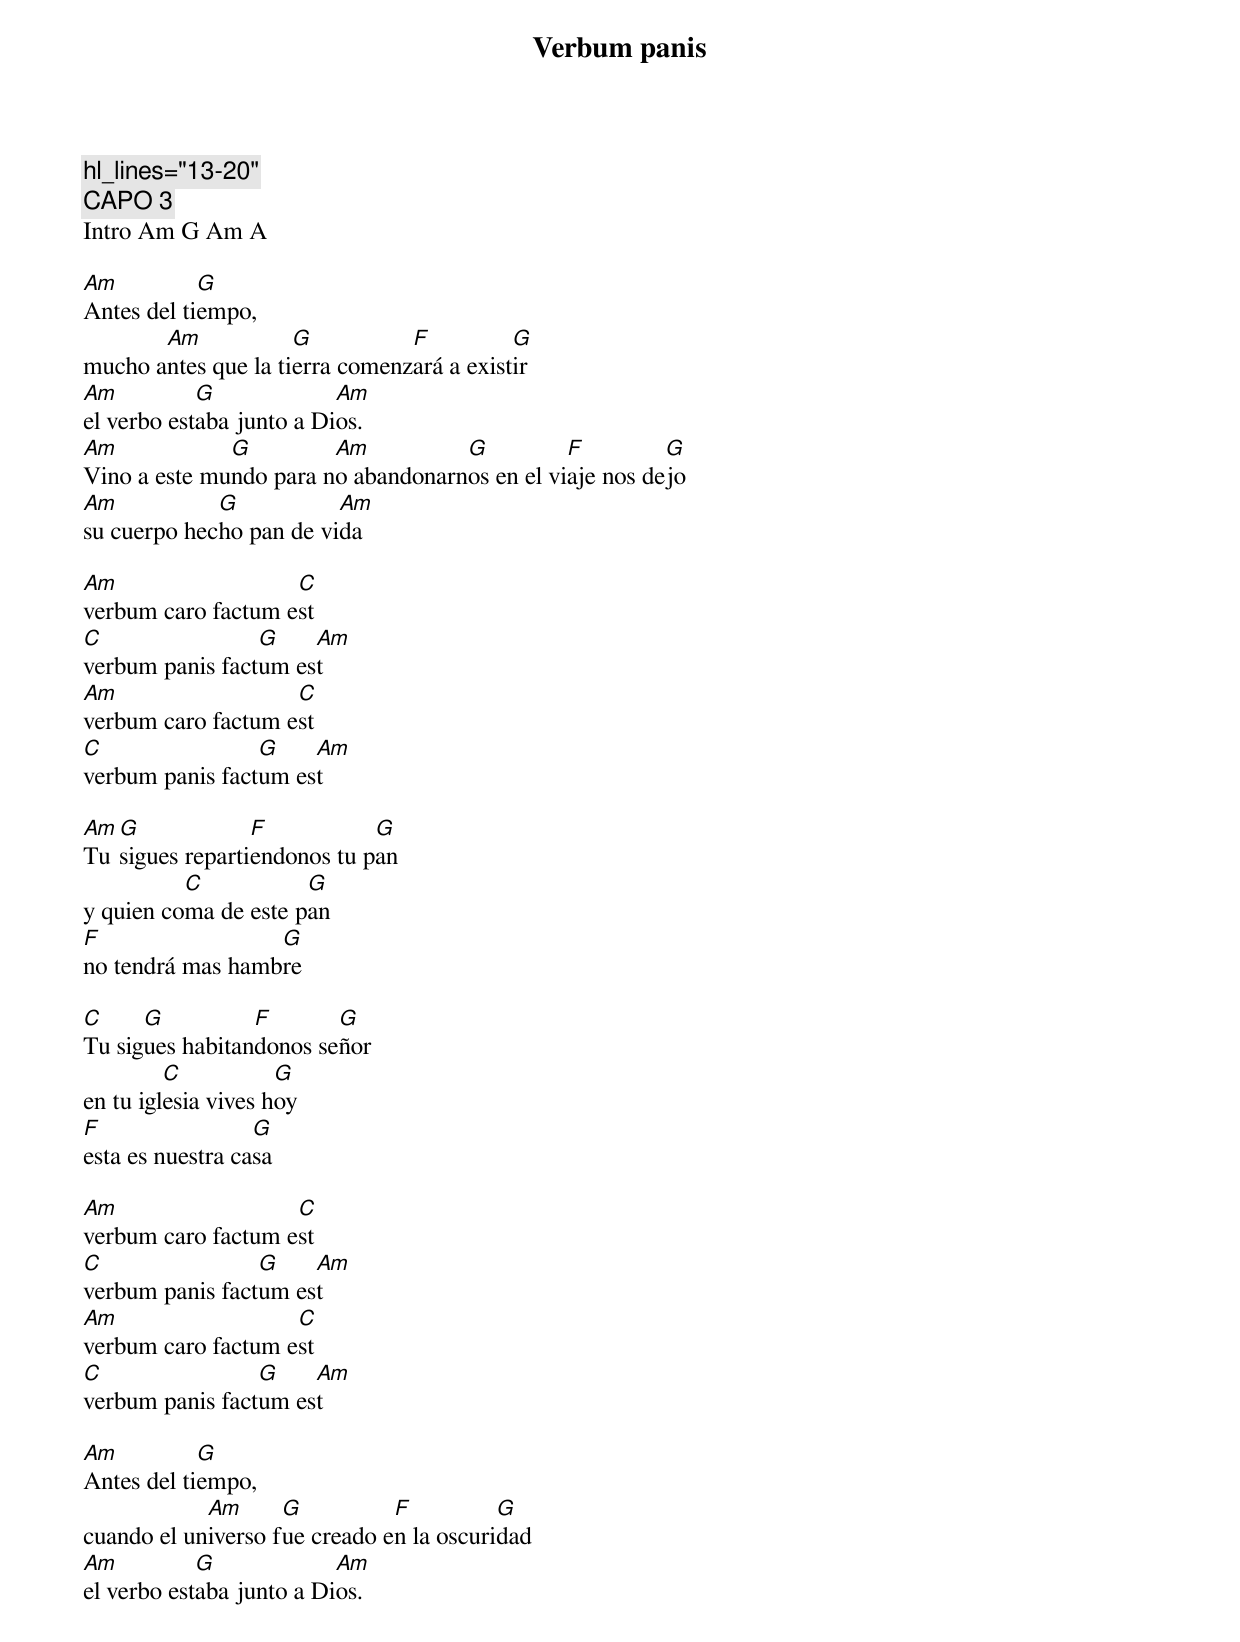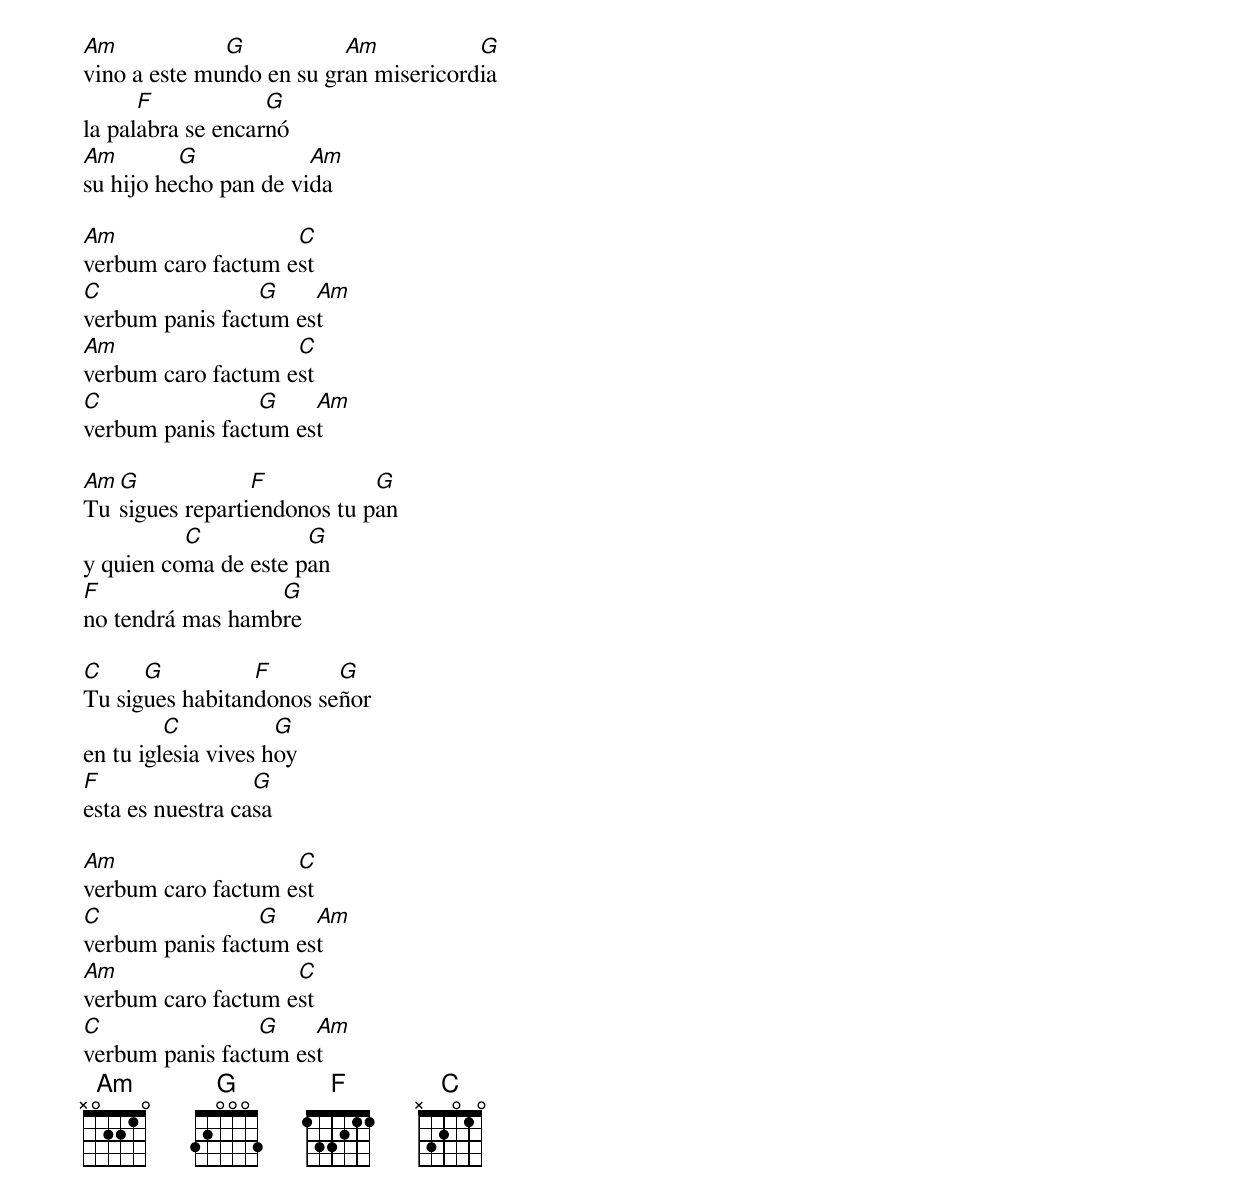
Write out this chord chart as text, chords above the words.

Verbum panis

hl_lines="13-20"
CAPO 3
Intro Am G Am A

Am          G
Antes del tiempo,
       Am            G          F          G
mucho antes que la tierra comenzará a existir
Am          G             Am
el verbo estaba junto a Dios.
Am            G         Am          G          F         G
Vino a este mundo para no abandonarnos en el viaje nos dejo
Am           G           Am
su cuerpo hecho pan de vida

Am                  C
verbum caro factum est
C                G    Am
verbum panis factum est
Am                  C
verbum caro factum est
C                G    Am
verbum panis factum est

Am G             F           G
Tu sigues repartiendonos tu pan
          C           G
y quien coma de este pan
F                 G
no tendrá mas hambre

C     G          F       G
Tu sigues habitandonos señor
         C           G
en tu iglesia vives hoy
F                 G
esta es nuestra casa

Am                  C
verbum caro factum est
C                G    Am
verbum panis factum est
Am                  C
verbum caro factum est
C                G    Am
verbum panis factum est

Am          G
Antes del tiempo,
            Am      G          F          G
cuando el universo fue creado en la oscuridad
Am          G             Am
el verbo estaba junto a Dios.
Am            G           Am           G
vino a este mundo en su gran misericordia
      F            G
la palabra se encarnó
Am        G            Am
su hijo hecho pan de vida

Am                  C
verbum caro factum est
C                G    Am
verbum panis factum est
Am                  C
verbum caro factum est
C                G    Am
verbum panis factum est

Am G             F           G
Tu sigues repartiendonos tu pan
          C           G
y quien coma de este pan
F                 G
no tendrá mas hambre

C     G          F       G
Tu sigues habitandonos señor
         C           G
en tu iglesia vives hoy
F                 G
esta es nuestra casa

Am                  C
verbum caro factum est
C                G    Am
verbum panis factum est
Am                  C
verbum caro factum est
C                G    Am
verbum panis factum est
